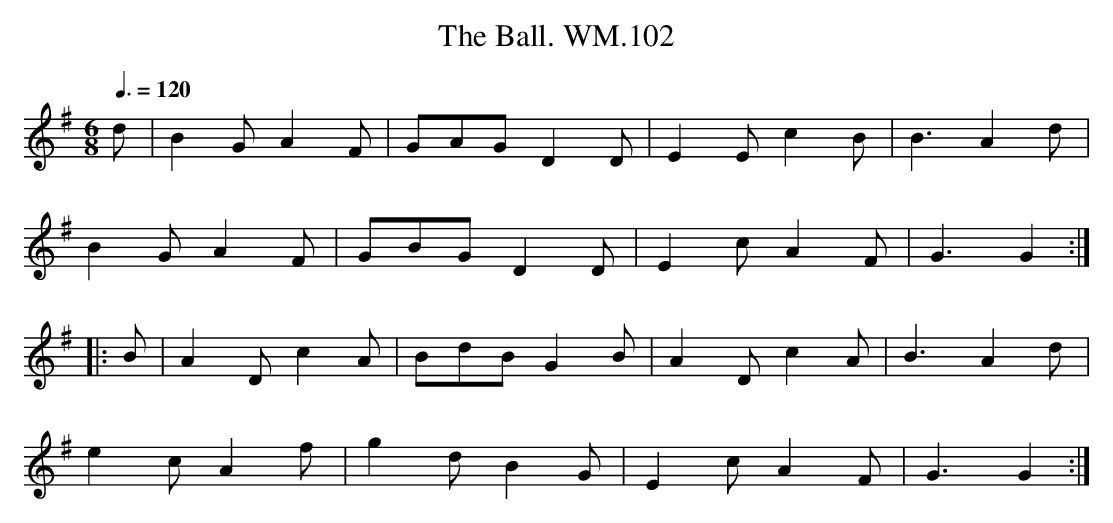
X:1
T:Ball. WM.102, The
M:6/8
L:1/8
Q:3/8=120
K:G
d|B2GA2F|GAG D2D|E2Ec2B|B3A2d|
B2GA2F|GBGD2D|E2cA2F|G3G2:|
|:B|A2Dc2A|BdBG2B|A2Dc2A|B3A2d|
e2cA2f|g2dB2G|E2cA2F|G3G2:|
